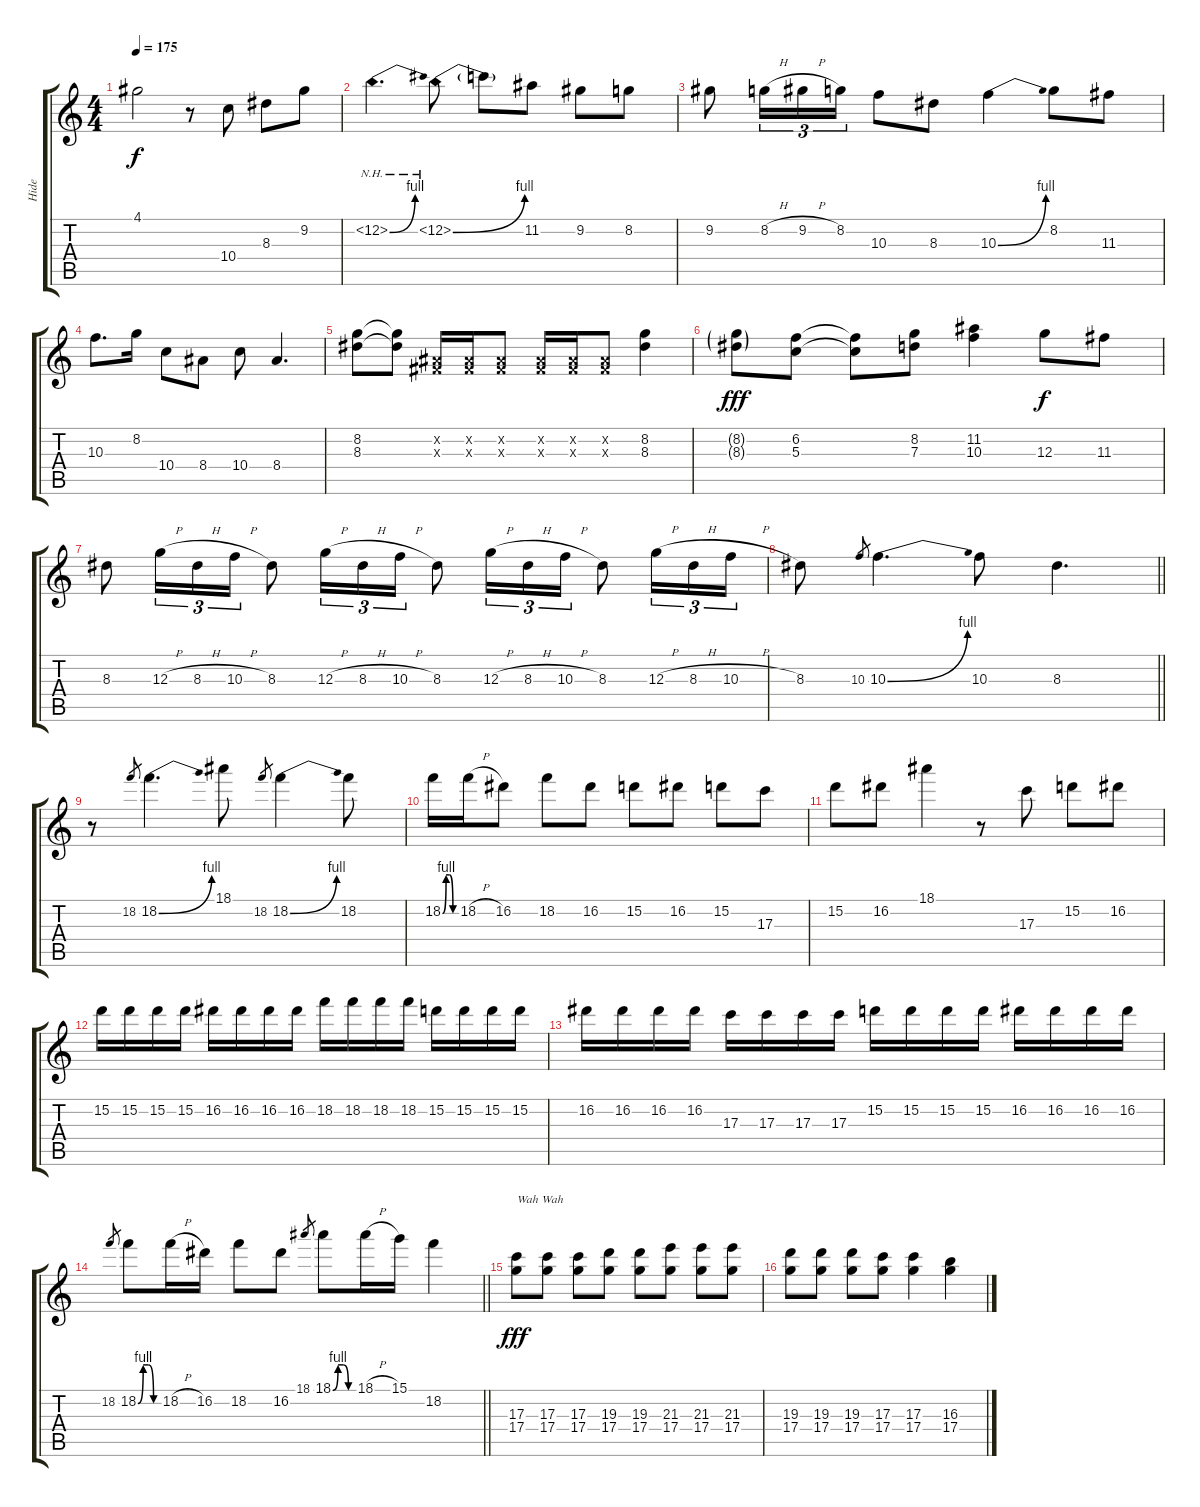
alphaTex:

\track ("Hide" "Hide") {instrument distortionguitar}
\staff {score tabs}
\tuning (E4 B3 G3 D3 A2 E2) {hide}
\ts (4 4)
\tempo 175
\clef g2
\ks c
4.1.2{dy f} r.8 10.4.8 8.3.8 9.2.8 |
11.2{be (bend 0 0 60 4) nh}.4{d} 11.2{be (bend 0 0 60 4) nh}.8 11.2{t}.8 11.2.8 9.2.8 8.2.8 |
9.2.8 8.2{h}.16{tu (3 2)} 9.2{h}.16{tu (3 2)} 8.2.16{tu (3 2)} 10.3.8 8.3.8 10.3{be (bend 0 0 60 4)}.4 8.2.8 11.3.8 |
10.3.8{d} 8.2.16 10.4.8 8.4.8 10.4.8 8.4.4{d} |
(8.2 8.3).8 (8.2{t} 8.3{t}).8 (-1.2{x} -1.3{x}).16 (-1.2{x} -1.3{x}).16 (-1.2{x} -1.3{x}).8 (-1.2{x} -1.3{x}).16 (-1.2{x} -1.3{x}).16 (-1.2{x} -1.3{x}).8 (8.2 8.3).4 |
(8.2{g} 8.3{g}).8{dy fff} (6.2 5.3).8 (6.2{t} 5.3{t}).8 (8.2 7.3).8 (11.2 10.3).4 12.3.8{dy f} 11.3.8 |
8.3.8 12.3{h}.16{tu (3 2)} 8.3{h}.16{tu (3 2)} 10.3{h}.16{tu (3 2)} 8.3.8 12.3{h}.16{tu (3 2)} 8.3{h}.16{tu (3 2)} 10.3{h}.16{tu (3 2)} 8.3.8 12.3{h}.16{tu (3 2)} 8.3{h}.16{tu (3 2)} 10.3{h}.16{tu (3 2)} 8.3.8 12.3{h}.16{tu (3 2)} 8.3{h}.16{tu (3 2)} 10.3{h}.16{tu (3 2)} |
\barLineRight lightlight
8.3.8 10.3.8{gr} 10.3{be (bend 0 0 60 4)}.4{d} 10.3.8 8.3.4{d} |
r.8 18.2.8{gr} 18.2{be (bend 0 0 60 4)}.4{d} 18.1.8 18.2.8{gr} 18.2{be (bend 0 0 60 4)}.4 18.2.8 |
18.2{be (custom 0 0 15 4 30 4 45 0 60 0)}.16 18.2{h}.16 16.2.8 18.2.8 16.2.8 15.2.8 16.2.8 15.2.8 17.3.8 |
15.2.8 16.2.8 18.1.4 r.8 17.3.8 15.2.8 16.2.8 |
15.2.16 15.2.16 15.2.16 15.2.16 16.2.16 16.2.16 16.2.16 16.2.16 18.2.16 18.2.16 18.2.16 18.2.16 15.2.16 15.2.16 15.2.16 15.2.16 |
16.2.16 16.2.16 16.2.16 16.2.16 17.3.16 17.3.16 17.3.16 17.3.16 15.2.16 15.2.16 15.2.16 15.2.16 16.2.16 16.2.16 16.2.16 16.2.16 |
\barLineRight lightlight
18.2.8{gr} 18.2{be (custom 0 0 15 4 30 4 45 0 60 0)}.8 18.2{h}.16 16.2.16 18.2.8 16.2.8 18.1.8{gr} 18.1{be (custom 0 0 15 4 30 4 45 0 60 0)}.8 18.1{h}.16 15.1.16 18.2.4 |
(17.3 17.4).8{txt "Wah Wah" dy fff} (17.3 17.4).8 (17.3 17.4).8 (19.3 17.4).8 (19.3 17.4).8 (21.3 17.4).8 (21.3 17.4).8 (21.3 17.4).8 |
(19.3 17.4).8 (19.3 17.4).8 (19.3 17.4).8 (17.3 17.4).8 (17.3 17.4).4 (16.3 17.4).4
